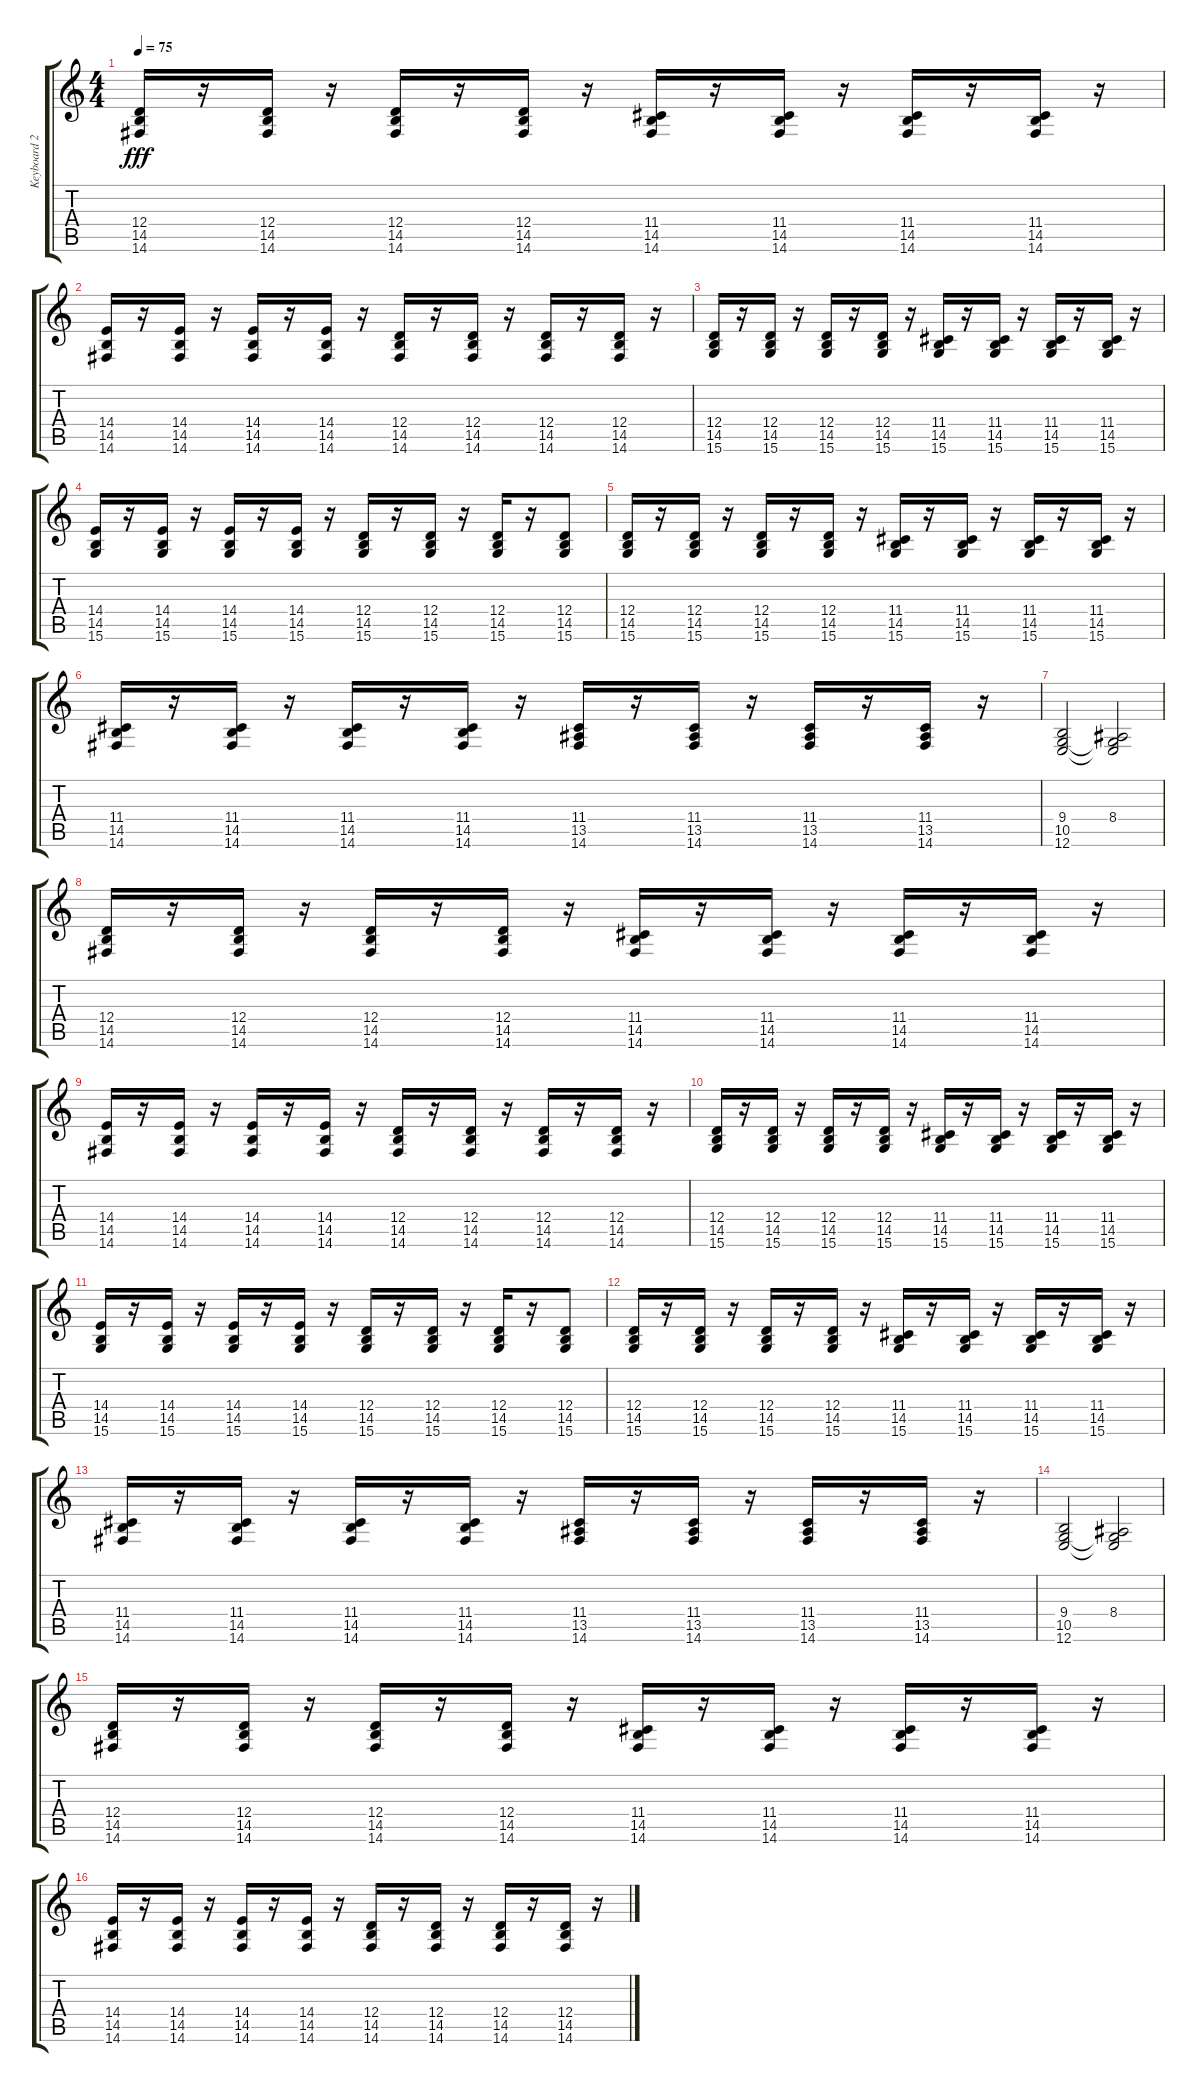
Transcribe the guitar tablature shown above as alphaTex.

\track ("Keyboard 2" "Keyboard 2") {instrument stringensemble1}
\staff {score tabs}
\tuning (E4 B3 G3 D3 A2 E2) {hide}
\ts (4 4)
\tempo 75
\clef g2
\ks c
(12.4 14.5 14.6).16{dy fff instrument stringensemble1} r.16 (12.4 14.5 14.6).16 r.16 (12.4 14.5 14.6).16 r.16 (12.4 14.5 14.6).16 r.16 (11.4 14.5 14.6).16 r.16 (11.4 14.5 14.6).16 r.16 (11.4 14.5 14.6).16 r.16 (11.4 14.5 14.6).16 r.16 |
(14.4 14.5 14.6).16 r.16 (14.4 14.5 14.6).16 r.16 (14.4 14.5 14.6).16 r.16 (14.4 14.5 14.6).16 r.16 (12.4 14.5 14.6).16 r.16 (12.4 14.5 14.6).16 r.16 (12.4 14.5 14.6).16 r.16 (12.4 14.5 14.6).16 r.16 |
(12.4 14.5 15.6).16 r.16 (12.4 14.5 15.6).16 r.16 (12.4 14.5 15.6).16 r.16 (12.4 14.5 15.6).16 r.16 (11.4 14.5 15.6).16 r.16 (11.4 14.5 15.6).16 r.16 (11.4 14.5 15.6).16 r.16 (11.4 14.5 15.6).16 r.16 |
(14.4 14.5 15.6).16 r.16 (14.4 14.5 15.6).16 r.16 (14.4 14.5 15.6).16 r.16 (14.4 14.5 15.6).16 r.16 (12.4 14.5 15.6).16 r.16 (12.4 14.5 15.6).16 r.16 (12.4 14.5 15.6).16 r.16 (12.4 14.5 15.6).8 |
(12.4 14.5 15.6).16 r.16 (12.4 14.5 15.6).16 r.16 (12.4 14.5 15.6).16 r.16 (12.4 14.5 15.6).16 r.16 (11.4 14.5 15.6).16 r.16 (11.4 14.5 15.6).16 r.16 (11.4 14.5 15.6).16 r.16 (11.4 14.5 15.6).16 r.16 |
(11.4 14.5 14.6).16 r.16 (11.4 14.5 14.6).16 r.16 (11.4 14.5 14.6).16 r.16 (11.4 14.5 14.6).16 r.16 (11.4 13.5 14.6).16 r.16 (11.4 13.5 14.6).16 r.16 (11.4 13.5 14.6).16 r.16 (11.4 13.5 14.6).16 r.16 |
(9.4 10.5 12.6).2 (8.4 10.5{t} 12.6{t}).2 |
(12.4 14.5 14.6).16 r.16 (12.4 14.5 14.6).16 r.16 (12.4 14.5 14.6).16 r.16 (12.4 14.5 14.6).16 r.16 (11.4 14.5 14.6).16 r.16 (11.4 14.5 14.6).16 r.16 (11.4 14.5 14.6).16 r.16 (11.4 14.5 14.6).16 r.16 |
(14.4 14.5 14.6).16 r.16 (14.4 14.5 14.6).16 r.16 (14.4 14.5 14.6).16 r.16 (14.4 14.5 14.6).16 r.16 (12.4 14.5 14.6).16 r.16 (12.4 14.5 14.6).16 r.16 (12.4 14.5 14.6).16 r.16 (12.4 14.5 14.6).16 r.16 |
(12.4 14.5 15.6).16 r.16 (12.4 14.5 15.6).16 r.16 (12.4 14.5 15.6).16 r.16 (12.4 14.5 15.6).16 r.16 (11.4 14.5 15.6).16 r.16 (11.4 14.5 15.6).16 r.16 (11.4 14.5 15.6).16 r.16 (11.4 14.5 15.6).16 r.16 |
(14.4 14.5 15.6).16 r.16 (14.4 14.5 15.6).16 r.16 (14.4 14.5 15.6).16 r.16 (14.4 14.5 15.6).16 r.16 (12.4 14.5 15.6).16 r.16 (12.4 14.5 15.6).16 r.16 (12.4 14.5 15.6).16 r.16 (12.4 14.5 15.6).8 |
(12.4 14.5 15.6).16 r.16 (12.4 14.5 15.6).16 r.16 (12.4 14.5 15.6).16 r.16 (12.4 14.5 15.6).16 r.16 (11.4 14.5 15.6).16 r.16 (11.4 14.5 15.6).16 r.16 (11.4 14.5 15.6).16 r.16 (11.4 14.5 15.6).16 r.16 |
(11.4 14.5 14.6).16 r.16 (11.4 14.5 14.6).16 r.16 (11.4 14.5 14.6).16 r.16 (11.4 14.5 14.6).16 r.16 (11.4 13.5 14.6).16 r.16 (11.4 13.5 14.6).16 r.16 (11.4 13.5 14.6).16 r.16 (11.4 13.5 14.6).16 r.16 |
(9.4 10.5 12.6).2 (8.4 10.5{t} 12.6{t}).2 |
(12.4 14.5 14.6).16 r.16 (12.4 14.5 14.6).16 r.16 (12.4 14.5 14.6).16 r.16 (12.4 14.5 14.6).16 r.16 (11.4 14.5 14.6).16 r.16 (11.4 14.5 14.6).16 r.16 (11.4 14.5 14.6).16 r.16 (11.4 14.5 14.6).16 r.16 |
(14.4 14.5 14.6).16 r.16 (14.4 14.5 14.6).16 r.16 (14.4 14.5 14.6).16 r.16 (14.4 14.5 14.6).16 r.16 (12.4 14.5 14.6).16 r.16 (12.4 14.5 14.6).16 r.16 (12.4 14.5 14.6).16 r.16 (12.4 14.5 14.6).16 r.16
